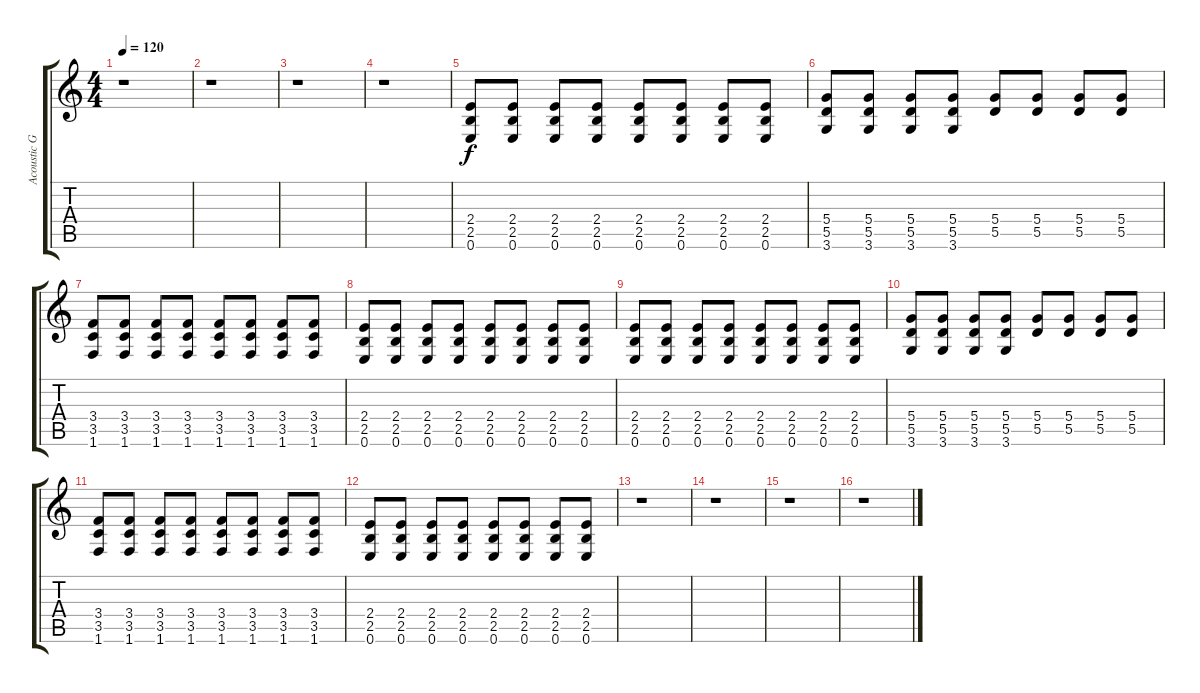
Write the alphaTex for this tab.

\track ("Acoustic Guitar" "Acoustic G") {instrument acousticguitarnylon}
\staff {score tabs}
\tuning (E4 B3 G3 D3 A2 E2) {hide}
\ts (4 4)
\tempo 120
\clef g2
\ks c
r.1{dy f} |
r.1 |
r.1 |
r.1 |
(2.4 2.5 0.6).8 (2.4 2.5 0.6).8 (2.4 2.5 0.6).8 (2.4 2.5 0.6).8 (2.4 2.5 0.6).8 (2.4 2.5 0.6).8 (2.4 2.5 0.6).8 (2.4 2.5 0.6).8 |
(5.4 5.5 3.6).8 (5.4 5.5 3.6).8 (5.4 5.5 3.6).8 (5.4 5.5 3.6).8 (5.4 5.5).8 (5.4 5.5).8 (5.4 5.5).8 (5.4 5.5).8 |
(3.4 3.5 1.6).8 (3.4 3.5 1.6).8 (3.4 3.5 1.6).8 (3.4 3.5 1.6).8 (3.4 3.5 1.6).8 (3.4 3.5 1.6).8 (3.4 3.5 1.6).8 (3.4 3.5 1.6).8 |
(2.4 2.5 0.6).8 (2.4 2.5 0.6).8 (2.4 2.5 0.6).8 (2.4 2.5 0.6).8 (2.4 2.5 0.6).8 (2.4 2.5 0.6).8 (2.4 2.5 0.6).8 (2.4 2.5 0.6).8 |
(2.4 2.5 0.6).8 (2.4 2.5 0.6).8 (2.4 2.5 0.6).8 (2.4 2.5 0.6).8 (2.4 2.5 0.6).8 (2.4 2.5 0.6).8 (2.4 2.5 0.6).8 (2.4 2.5 0.6).8 |
(5.4 5.5 3.6).8 (5.4 5.5 3.6).8 (5.4 5.5 3.6).8 (5.4 5.5 3.6).8 (5.4 5.5).8 (5.4 5.5).8 (5.4 5.5).8 (5.4 5.5).8 |
(3.4 3.5 1.6).8 (3.4 3.5 1.6).8 (3.4 3.5 1.6).8 (3.4 3.5 1.6).8 (3.4 3.5 1.6).8 (3.4 3.5 1.6).8 (3.4 3.5 1.6).8 (3.4 3.5 1.6).8 |
(2.4 2.5 0.6).8 (2.4 2.5 0.6).8 (2.4 2.5 0.6).8 (2.4 2.5 0.6).8 (2.4 2.5 0.6).8 (2.4 2.5 0.6).8 (2.4 2.5 0.6).8 (2.4 2.5 0.6).8 |
r.1 |
r.1 |
r.1 |
r.1
